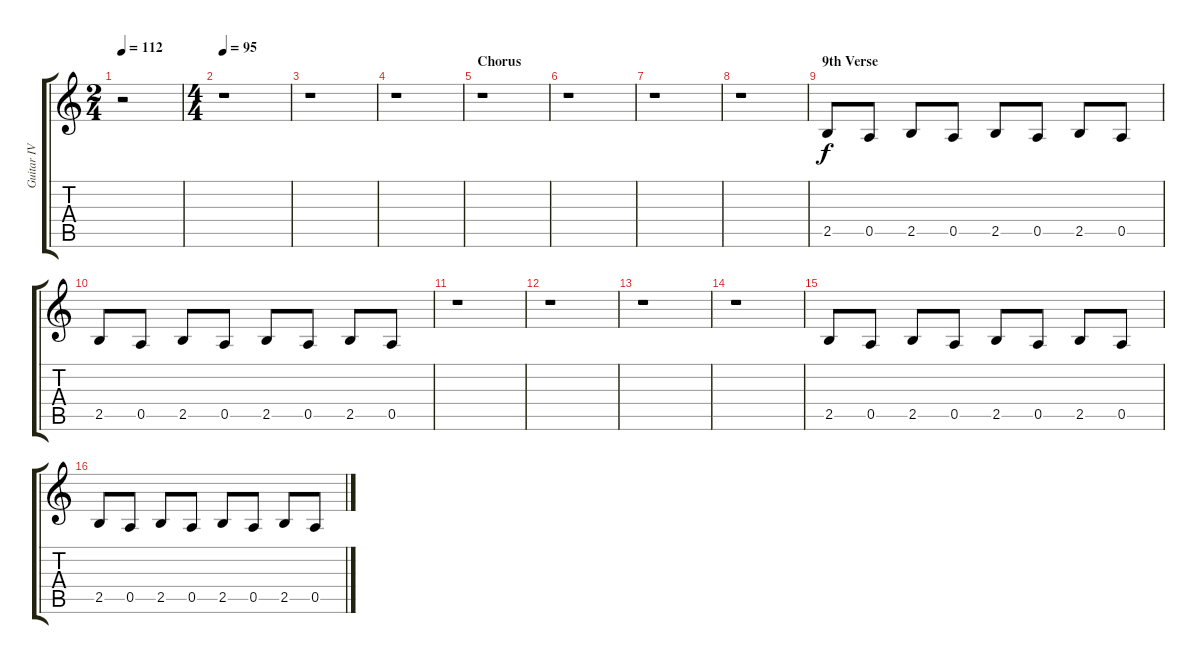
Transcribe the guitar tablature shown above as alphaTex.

\track ("Guitar IV" "Guitar IV") {instrument electricguitarclean}
\staff {score tabs}
\tuning (E4 B3 G3 D3 A2 E2) {hide}
\ts (2 4)
\tempo 112
\clef g2
\ks c
r.2{dy f} |
\ts (4 4)
\tempo 95
r.1 |
r.1 |
r.1 |
\section ("" "Chorus")
r.1 |
r.1 |
r.1 |
r.1 |
\section ("" "9th Verse")
2.5.8 0.5.8 2.5.8 0.5.8 2.5.8 0.5.8 2.5.8 0.5.8 |
2.5.8 0.5.8 2.5.8 0.5.8 2.5.8 0.5.8 2.5.8 0.5.8 |
r.1 |
r.1 |
r.1 |
r.1 |
2.5.8 0.5.8 2.5.8 0.5.8 2.5.8 0.5.8 2.5.8 0.5.8 |
2.5.8 0.5.8 2.5.8 0.5.8 2.5.8 0.5.8 2.5.8 0.5.8
